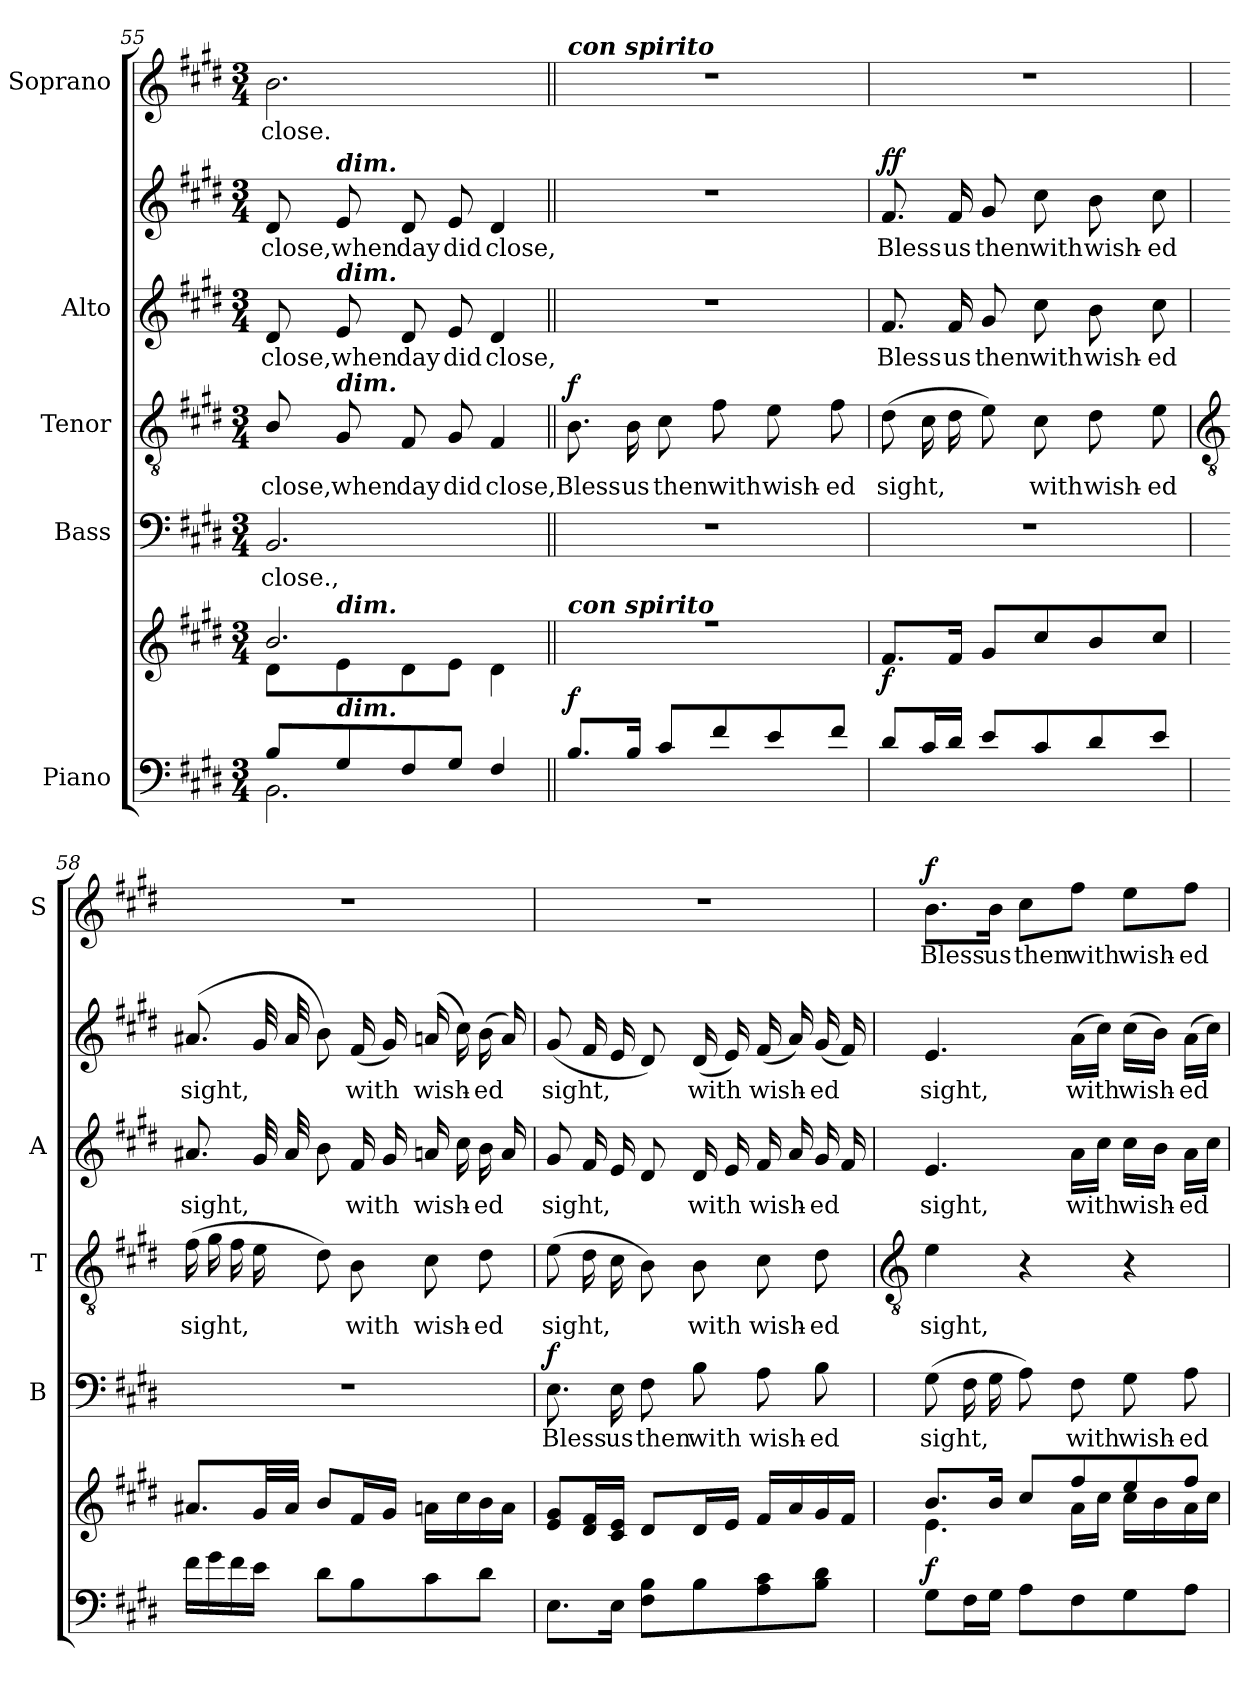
**kern	**kern	**dynam	**kern	**text	**dynam	**kern	**text	**dynam	**kern	**text	**kern	**text	**dynam	**kern	**text	**dynam
*part5	*part5	*part5	*part4	*part4	*part4	*part3	*part3	*part3	*part2	*part2	*part2	*part2	*part2	*part1	*part1	*part1
*staff7	*staff6	*staff6/7	*staff5	*staff5	*staff5	*staff4	*staff4	*staff4	*staff3	*staff3	*staff2	*staff2	*staff2/3	*staff1	*staff1	*staff1
*I"Piano	*	*	*I"Bass	*	*	*I"Tenor	*	*	*I"Alto	*	*	*	*	*I"Soprano	*	*
*	*	*	*I'B	*	*	*I'T	*	*	*I'A	*	*	*	*	*I'S	*	*
!!LO:LB:g=z
*clefF4	*clefG2	*	*clefF4	*	*	*clefGv2	*	*	*	*	*clefG2	*	*	*clefG2	*	*
*k[f#c#g#d#]	*k[f#c#g#d#]	*	*k[f#c#g#d#]	*	*	*k[f#c#g#d#]	*	*	*k[f#c#g#d#]	*	*k[f#c#g#d#]	*	*	*k[f#c#g#d#]	*	*
*E:	*E:	*	*E:	*	*	*E:	*	*	*E:	*	*E:	*	*	*E:	*	*
*M3/4	*M3/4	*	*M3/4	*	*	*M3/4	*	*	*M3/4	*	*M3/4	*	*	*M3/4	*	*
=55	=55	=55	=55	=55	=55	=55	=55	=55	=55	=55	=55	=55	=55	=55	=55	=55
*^	*^	*	*	*	*	*	*	*	*	*	*	*	*	*	*	*
!	!	!	!	!	!	!LO:LY:b	!	!	!LO:LY:b	!	!	!LO:LY:b	!	!LO:LY:b	!	!	!LO:LY:b	!
8B/L	2.BB\	2.b/	8d#\L	.	2.BB	close.,	.	8B/	close,	.	8d#	close,	8d#	close,	.	2.b	close.	.
!	!	!	!	!	!	!	!	!	!	!	!	!	!LO:TX:a:Bi:t=dim.	!	!	!	!	!
!	!	!	!	!	!	!	!	!	!	!	!LO:TX:a:Bi:t=dim.	!	!	!	!	!	!	!
!	!	!	!	!	!	!	!	!LO:TX:a:Bi:t=dim.	!	!	!	!	!	!	!	!	!	!
!	!	!	!LO:TX:a:Bi:t=dim.	!	!	!	!	!	!	!	!	!	!	!	!	!	!	!
!LO:TX:a:Bi:t=dim.	!	!	!	!	!	!	!	!	!	!	!	!	!	!	!	!	!	!
!	!	!	!	!	!	!	!	!	!LO:LY:b	!	!	!LO:LY:b	!	!LO:LY:b	!	!	!	!
8G#/	.	.	8e\	.	.	.	.	8G#	when	.	8e	when	8e	when	.	.	.	.
!	!	!	!	!	!	!	!	!	!LO:LY:b	!	!	!LO:LY:b	!	!LO:LY:b	!	!	!	!
8F#/	.	.	8d#\	.	.	.	.	8F#	day	.	8d#	day	8d#	day	.	.	.	.
!	!	!	!	!	!	!	!	!	!LO:LY:b	!	!	!LO:LY:b	!	!LO:LY:b	!	!	!	!
8G#/J	.	.	8e\J	.	.	.	.	8G#	did	.	8e	did	8e	did	.	.	.	.
!	!	!	!	!	!	!	!	!	!LO:LY:b	!	!	!LO:LY:b	!	!LO:LY:b	!	!	!	!
4F#/	.	.	4d#\	.	.	.	.	4F#	close,	.	4d#	close,	4d#	close,	.	.	.	.
=56||	=56||	=56||	=56||	=56||	=56||	=56||	=56||	=56||	=56||	=56||	=56||	=56||	=56||	=56||	=56||	=56||	=56||	=56||
!	!	!	!	!	!	!	!	!	!	!	!	!	!	!	!	!LO:TX:a:Bi:t=con spirito	!	!
!	!	!LO:TX:a:Bi:t=con spirito	!	!	!	!	!	!	!	!	!	!	!	!	!	!	!	!
!	!LO:N:vis=1	!LO:N:vis=1	!LO:N:vis=1	!LO:DY:a=2	!LO:N:vis=1	!	!	!	!LO:LY:b	!LO:DY:b	!LO:N:vis=1	!	!LO:N:vis=1	!	!	!LO:N:vis=1	!	!
8.BL	2.ryy	2.r	2.ryy	f	2.r	.	.	8.B	Bless	f	2.r	.	2.r	.	.	2.r	.	.
!	!	!	!	!	!	!	!	!	!LO:LY:b	!	!	!	!	!	!	!	!	!
16BJ	.	.	.	.	.	.	.	16B	us	.	.	.	.	.	.	.	.	.
!	!	!	!	!	!	!	!	!	!LO:LY:b	!	!	!	!	!	!	!	!	!
8c#L	.	.	.	.	.	.	.	8c#	then	.	.	.	.	.	.	.	.	.
!	!	!	!	!	!	!	!	!	!LO:LY:b	!	!	!	!	!	!	!	!	!
8f#	.	.	.	.	.	.	.	8f#	with	.	.	.	.	.	.	.	.	.
!	!	!	!	!	!	!	!	!	!LO:LY:b	!	!	!	!	!	!	!	!	!
8e	.	.	.	.	.	.	.	8e	wish-	.	.	.	.	.	.	.	.	.
!	!	!	!	!	!	!	!	!	!LO:LY:b	!	!	!	!	!	!	!	!	!
8f#J	.	.	.	.	.	.	.	8f#	-ed	.	.	.	.	.	.	.	.	.
=57	=57	=57	=57	=57	=57	=57	=57	=57	=57	=57	=57	=57	=57	=57	=57	=57	=57	=57
!	!LO:N:vis=1	!	!LO:N:vis=1	!LO:DY:b	!LO:N:vis=1	!	!	!	!LO:LY:b	!	!	!LO:LY:b	!	!LO:LY:b	!LO:DY:b=2	!LO:N:vis=1	!	!
!	!	!	!	!	!	!	!	!	!	!	!	!	!	!	!LO:DY:n=1:b	!	!	!
8d#L	2.ryy	8.f#L	2.ryy	f	2.r	.	.	(>8d#L	sight,	.	8.f#	Bless	8.f#	Bless	f f	2.r	.	.
16c#L	.	.	.	.	.	.	.	16c#L	.	.	.	.	.	.	.	.	.	.
!	!	!	!	!	!	!	!	!	!	!	!	!LO:LY:b	!	!LO:LY:b	!	!	!	!
16d#JJ	.	16f#J	.	.	.	.	.	16d#	.	.	16f#	us	16f#	us	.	.	.	.
!	!	!	!	!	!	!	!	!	!	!	!	!LO:LY:b	!	!LO:LY:b	!	!	!	!
8eL	.	8g#L	.	.	.	.	.	8eJ)	.	.	8g#	then	8g#	then	.	.	.	.
!	!	!	!	!	!	!	!	!	!LO:LY:b	!	!	!LO:LY:b	!	!LO:LY:b	!	!	!	!
8c#	.	8cc#	.	.	.	.	.	8c#	with	.	8cc#	with	8cc#	with	.	.	.	.
!	!	!	!	!	!	!	!	!	!LO:LY:b	!	!	!LO:LY:b	!	!LO:LY:b	!	!	!	!
8d#	.	8b	.	.	.	.	.	8d#	wish-	.	8b	wish-	8b	wish-	.	.	.	.
!	!	!	!	!	!	!	!	!	!LO:LY:b	!	!	!LO:LY:b	!	!LO:LY:b	!	!	!	!
8eJ	.	8cc#J	.	.	.	.	.	8e	-ed	.	8cc#	-ed	8cc#	-ed	.	.	.	.
*v	*v	*	*	*	*	*	*	*	*	*	*	*	*	*	*	*	*	*
*	*v	*v	*	*	*	*	*	*	*	*	*	*	*	*	*	*	*
!!LO:LB:g=z
=58	=58	=58	=58	=58	=58	=58	=58	=58	=58	=58	=58	=58	=58	=58	=58	=58
*	*	*	*	*	*	*clefGv2	*	*	*	*	*	*	*	*	*	*
!	!	!	!LO:N:vis=1	!	!	!	!LO:LY:b	!	!	!LO:LY:b	!	!LO:LY:b	!	!LO:N:vis=1	!	!
16f#LL	8.a#XL	.	2.r	.	.	(>16f#LL	sight,	.	8.a#XL	sight,	(<8.a#XL	sight,	.	2.r	.	.
16g#	.	.	.	.	.	16g#	.	.	.	.	.	.	.	.	.	.
16f#	.	.	.	.	.	16f#	.	.	.	.	.	.	.	.	.	.
16eJJ	32g#LL	.	.	.	.	16e	.	.	32g#LL	.	32g#LL	.	.	.	.	.
.	32a#JJJ	.	.	.	.	.	.	.	32a#	.	32a#	.	.	.	.	.
8d#L	8bL	.	.	.	.	8d#J)	.	.	8bJ	.	8bJ)	.	.	.	.	.
!	!	!	!	!	!	!	!LO:LY:b	!	!	!LO:LY:b	!	!LO:LY:b	!	!	!	!
8B	16f#L	.	.	.	.	8B	with	.	16f#LL	with	(<16f#LL	with	.	.	.	.
.	16g#JJ	.	.	.	.	.	.	.	16g#JJ	.	16g#JJ)	.	.	.	.	.
!	!	!	!	!	!	!	!LO:LY:b	!	!	!LO:LY:b	!	!LO:LY:b	!	!	!	!
8c#	16anLL	.	.	.	.	8c#	wish-	.	16anLL	wish-	(>16anLL	wish-	.	.	.	.
.	16cc#	.	.	.	.	.	.	.	16cc#JJ	.	16cc#JJ)	.	.	.	.	.
!	!	!	!	!	!	!	!LO:LY:b	!	!	!LO:LY:b	!	!LO:LY:b	!	!	!	!
8d#J	16b	.	.	.	.	8d#	-ed	.	16bLL	ed	(<16bLL	ed	.	.	.	.
.	16aJJ	.	.	.	.	.	.	.	16aJJ	.	16aJJ)	.	.	.	.	.
=59	=59	=59	=59	=59	=59	=59	=59	=59	=59	=59	=59	=59	=59	=59	=59	=59
!	!	!	!	!LO:LY:b	!LO:DY:b	!	!LO:LY:b	!	!	!LO:LY:b	!	!LO:LY:b	!	!LO:N:vis=1	!	!
8.EL	8e 8g#L	.	8.E	Bless	f	(>8eL	sight,	.	8g#L	sight,	(<8g#L	sight,	.	2.r	.	.
.	16d# 16f#L	.	.	.	.	16d#L	.	.	16f#L	.	16f#L	.	.	.	.	.
!	!	!	!	!LO:LY:b	!	!	!	!	!	!	!	!	!	!	!	!
16EJ	16c# 16eJJ	.	16E	us	.	16c#	.	.	16e	.	16e	.	.	.	.	.
!	!	!	!	!LO:LY:b	!	!	!	!	!	!	!	!	!	!	!	!
8F# 8BL	8d#L	.	8F#	then	.	8BJ)	.	.	8d#J	.	8d#J)	.	.	.	.	.
!	!	!	!	!LO:LY:b	!	!	!LO:LY:b	!	!	!LO:LY:b	!	!LO:LY:b	!	!	!	!
8B	16d#L	.	8B	with	.	8B	with	.	16d#LL	with	(<16d#LL	with	.	.	.	.
.	16eJJ	.	.	.	.	.	.	.	16eJJ	.	16eJJ)	.	.	.	.	.
!	!	!	!	!LO:LY:b	!	!	!LO:LY:b	!	!	!LO:LY:b	!	!LO:LY:b	!	!	!	!
8A 8c#	16f#LL	.	8A	wish-	.	8c#	wish-	.	16f#LL	wish-	(<16f#LL	wish-	.	.	.	.
.	16a	.	.	.	.	.	.	.	16aJJ	.	16aJJ)	.	.	.	.	.
!	!	!	!	!LO:LY:b	!	!	!LO:LY:b	!	!	!LO:LY:b	!	!LO:LY:b	!	!	!	!
8B 8d#J	16g#	.	8B	-ed	.	8d#	-ed	.	16g#LL	ed	(<16g#LL	ed	.	.	.	.
.	16f#JJ	.	.	.	.	.	.	.	16f#JJ	.	16f#JJ)	.	.	.	.	.
!!LO:LB:g=z
=60	=60	=60	=60	=60	=60	=60	=60	=60	=60	=60	=60	=60	=60	=60	=60	=60
*	*	*	*	*	*	*clefGv2	*	*	*	*	*	*	*	*	*	*
*	*^	*	*	*	*	*	*	*	*	*	*	*	*	*	*	*
!	!	!	!LO:DY:b	!	!LO:LY:b	!	!	!LO:LY:b	!	!	!LO:LY:b	!	!LO:LY:b	!	!	!LO:LY:b	!LO:DY:b
8G#L	8.b/L	4.e\	f	(>8G#L	sight,	.	4e	sight,	.	4.e	sight,	4.e	sight,	.	8.b\L	Bless	f
16F#L	.	.	.	16F#L	.	.	.	.	.	.	.	.	.	.	.	.	.
!	!	!	!	!	!	!	!	!	!	!	!	!	!	!	!	!LO:LY:b	!
16G#JJ	16b/J	.	.	16G#	.	.	.	.	.	.	.	.	.	.	16b\Jk	us	.
!	!	!	!	!	!	!	!	!	!	!	!	!	!	!	!	!LO:LY:b	!
8AL	8cc#/L	.	.	8AJ)	.	.	4r	.	.	.	.	.	.	.	8cc#\L	then	.
!	!	!	!	!	!LO:LY:b	!	!	!	!	!	!LO:LY:b	!	!LO:LY:b	!	!	!LO:LY:b	!
8F#	8ff#/	16a\LL	.	8F#	with	.	.	.	.	16aLL	with	(>16aLL	with	.	8ff#\J	with	.
.	.	16cc#\JJ	.	.	.	.	.	.	.	16cc#JJ	.	16cc#JJ)	.	.	.	.	.
!	!	!	!	!	!LO:LY:b	!	!	!	!	!	!LO:LY:b	!	!LO:LY:b	!	!	!LO:LY:b	!
8G#	8ee/	16cc#\LL	.	8G#	wish-	.	4r	.	.	16cc#LL	wish-	(>16cc#LL	wish-	.	8ee\L	wish-	.
.	.	16b\	.	.	.	.	.	.	.	16bJJ	.	16bJJ)	.	.	.	.	.
!	!	!	!	!	!LO:LY:b	!	!	!	!	!	!LO:LY:b	!	!LO:LY:b	!	!	!LO:LY:b	!
8AJ	8ff#/J	16a\	.	8A	-ed	.	.	.	.	16aLL	ed	(>16aLL	ed	.	8ff#\J	-ed	.
.	.	16cc#\JJ	.	.	.	.	.	.	.	16cc#JJ	.	16cc#JJ)	.	.	.	.	.
*	*v	*v	*	*	*	*	*	*	*	*	*	*	*	*	*	*	*
=	=	=	=	=	=	=	=	=	=	=	=	=	=	=	=	=
*-	*-	*-	*-	*-	*-	*-	*-	*-	*-	*-	*-	*-	*-	*-	*-	*-
